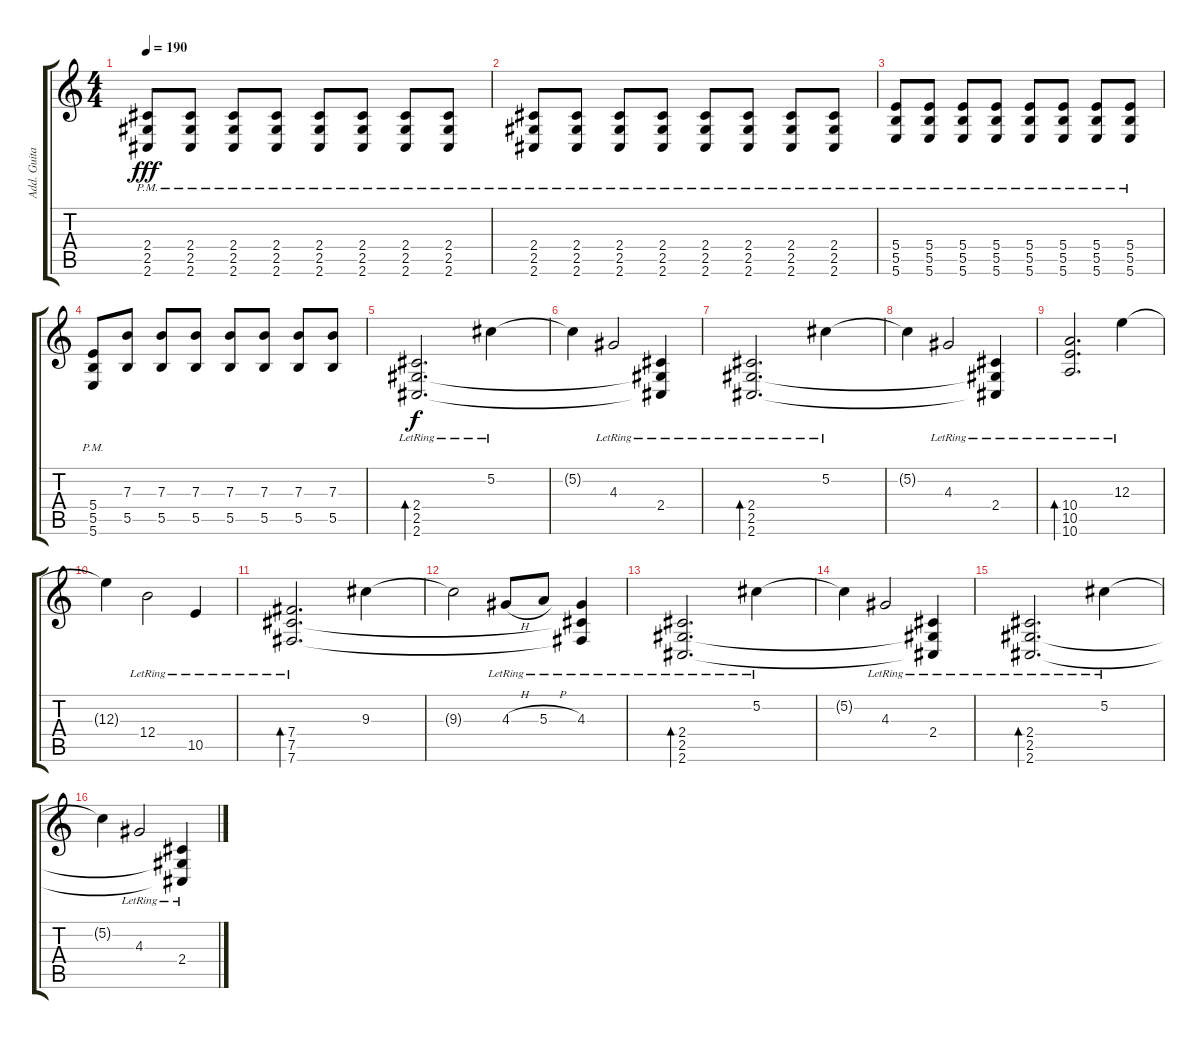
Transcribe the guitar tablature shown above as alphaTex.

\track ("Add. Guitar" "Add. Guita") {instrument overdrivenguitar}
\staff {score tabs}
\tuning (Db4 Ab3 E3 B2 Gb2 B1) {hide}
\ts (4 4)
\tempo 190
\clef g2
\ks c
(2.4{pm} 2.5{pm} 2.6{pm}).8{dy fff} (2.4{pm} 2.5{pm} 2.6{pm}).8 (2.4{pm} 2.5{pm} 2.6{pm}).8 (2.4{pm} 2.5{pm} 2.6{pm}).8 (2.4{pm} 2.5{pm} 2.6{pm}).8 (2.4{pm} 2.5{pm} 2.6{pm}).8 (2.4{pm} 2.5{pm} 2.6{pm}).8 (2.4{pm} 2.5{pm} 2.6{pm}).8 |
(2.4{pm} 2.5{pm} 2.6{pm}).8 (2.4{pm} 2.5{pm} 2.6{pm}).8 (2.4{pm} 2.5{pm} 2.6{pm}).8 (2.4{pm} 2.5{pm} 2.6{pm}).8 (2.4{pm} 2.5{pm} 2.6{pm}).8 (2.4{pm} 2.5{pm} 2.6{pm}).8 (2.4{pm} 2.5{pm} 2.6{pm}).8 (2.4{pm} 2.5{pm} 2.6{pm}).8 |
(5.4{pm} 5.5{pm} 5.6{pm}).8 (5.4{pm} 5.5{pm} 5.6{pm}).8 (5.4{pm} 5.5{pm} 5.6{pm}).8 (5.4{pm} 5.5{pm} 5.6{pm}).8 (5.4{pm} 5.5{pm} 5.6{pm}).8 (5.4{pm} 5.5{pm} 5.6{pm}).8 (5.4{pm} 5.5{pm} 5.6{pm}).8 (5.4{pm} 5.5{pm} 5.6{pm}).8 |
(5.4{pm} 5.5{pm} 5.6{pm}).8 (7.3 5.5).8 (7.3 5.5).8 (7.3 5.5).8 (7.3 5.5).8 (7.3 5.5).8 (7.3 5.5).8 (7.3 5.5).8 |
(2.4{lr} 2.5{lr} 2.6{lr}).2{d bd 480 dy f balance 8 instrument acousticguitarsteel} 5.2{lr}.4 |
5.2{t}.4 4.3{lr}.2 (2.4{lr} 2.5{t} 2.6{t}).4 |
(2.4{lr} 2.5{lr} 2.6{lr}).2{d bd 120} 5.2{lr}.4 |
5.2{t}.4 4.3{lr}.2 (2.4{lr} 2.5{t} 2.6{t}).4 |
(10.4{lr} 10.5{lr} 10.6{lr}).2{d bd 480} 12.3{lr}.4 |
12.3{t}.4 12.4{lr}.2 10.5{lr}.4 |
(7.4{lr} 7.5{lr} 7.6{lr}).2{d bd 480} 9.3.4 |
9.3{t}.2 4.3{h lr}.8 5.3{h lr}.8 (4.3{lr} 7.5{t} 7.6{t}).4 |
(2.4{lr} 2.5{lr} 2.6{lr}).2{d bd 480} 5.2{lr}.4 |
5.2{t}.4 4.3{lr}.2 (2.4{lr} 2.5{t} 2.6{t}).4 |
(2.4{lr} 2.5{lr} 2.6{lr}).2{d bd 120} 5.2{lr}.4 |
5.2{t}.4 4.3{lr}.2 (2.4{lr} 2.5{t} 2.6{t}).4
